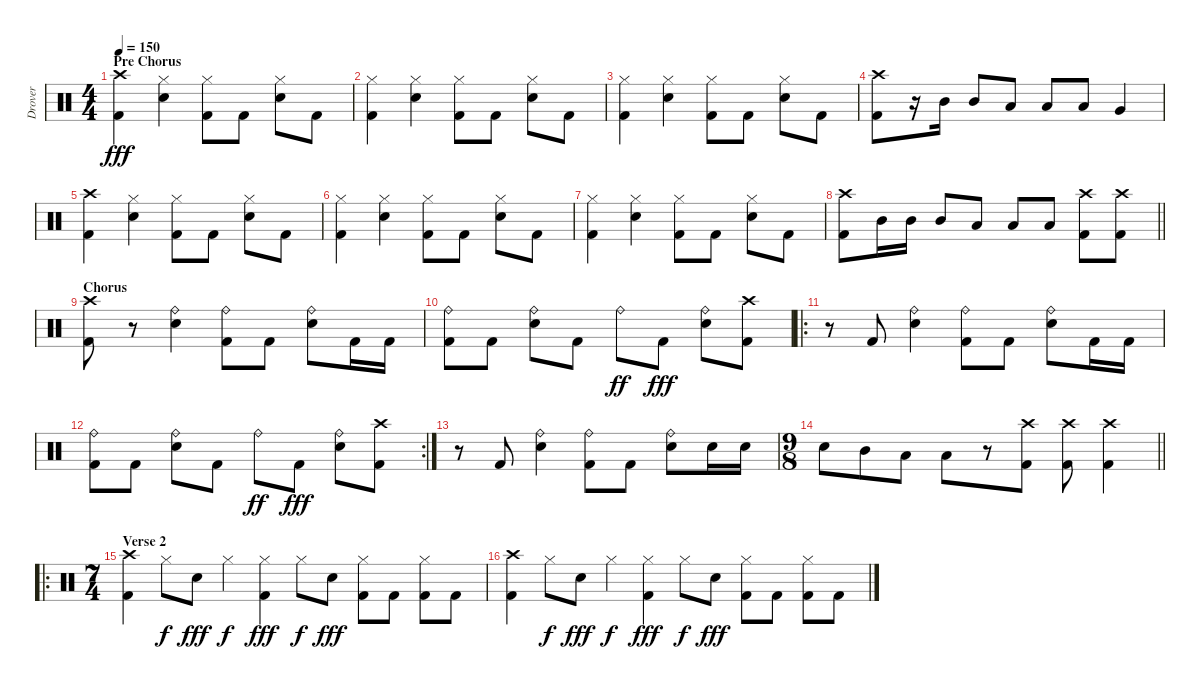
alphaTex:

\track ("Drover" "Drover") {instrument percussion}
\staff {score}
\articulation defaults
\ts (4 4)
\section ("" "Pre Chorus")
\tempo 150
\clef neutral
\ks c
("Crash high (hit)" "Kick (hit) 2").4{dy fff} ("Hi-Hat (closed)" "Snare (hit) 2").4 ("Hi-Hat (closed)" "Kick (hit) 2").8 "Kick (hit) 2".8 ("Hi-Hat (closed)" "Snare (hit) 2").8 "Kick (hit) 2".8 |
("Hi-Hat (closed)" "Kick (hit) 2").4 ("Hi-Hat (closed)" "Snare (hit) 2").4 ("Hi-Hat (closed)" "Kick (hit) 2").8 "Kick (hit) 2".8 ("Hi-Hat (closed)" "Snare (hit) 2").8 "Kick (hit) 2".8 |
("Hi-Hat (closed)" "Kick (hit) 2").4 ("Hi-Hat (closed)" "Snare (hit) 2").4 ("Hi-Hat (closed)" "Kick (hit) 2").8 "Kick (hit) 2".8 ("Hi-Hat (closed)" "Snare (hit) 2").8 "Kick (hit) 2".8 |
("Crash high (hit)" "Kick (hit) 2").8 r.16 "Mid Tom (hit)".16 "Mid Tom (hit)".8 "Low Tom (hit)".8 "Low Tom (hit)".8 "Low Tom (hit)".8 "Very Low Tom (hit)".4 |
("Crash high (hit)" "Kick (hit) 2").4 ("Hi-Hat (closed)" "Snare (hit) 2").4 ("Hi-Hat (closed)" "Kick (hit) 2").8 "Kick (hit) 2".8 ("Hi-Hat (closed)" "Snare (hit) 2").8 "Kick (hit) 2".8 |
("Hi-Hat (closed)" "Kick (hit) 2").4 ("Hi-Hat (closed)" "Snare (hit) 2").4 ("Hi-Hat (closed)" "Kick (hit) 2").8 "Kick (hit) 2".8 ("Hi-Hat (closed)" "Snare (hit) 2").8 "Kick (hit) 2".8 |
("Hi-Hat (closed)" "Kick (hit) 2").4 ("Hi-Hat (closed)" "Snare (hit) 2").4 ("Hi-Hat (closed)" "Kick (hit) 2").8 "Kick (hit) 2".8 ("Hi-Hat (closed)" "Snare (hit) 2").8 "Kick (hit) 2".8 |
\barLineRight lightlight
("Crash high (hit)" "Kick (hit) 2").8 "Mid Tom (hit)".16 "Mid Tom (hit)".16 "Mid Tom (hit)".8 "Low Tom (hit)".8 "Low Tom (hit)".8 "Low Tom (hit)".8 ("Crash high (hit)" "Kick (hit) 2").8 ("Crash high (hit)" "Kick (hit) 2").8 |
\section ("" "Chorus")
("Crash high (hit)" "Kick (hit) 2").8 r.8 ("Ride (bell)" "Snare (hit) 2").4 ("Ride (bell)" "Kick (hit) 2").8 "Kick (hit) 2".8 ("Ride (bell)" "Snare (hit) 2").8 "Kick (hit) 2".16 "Kick (hit) 2".16 |
("Ride (bell)" "Kick (hit) 2").8 "Kick (hit) 2".8 ("Ride (bell)" "Snare (hit) 2").8 "Kick (hit) 2".8 "Ride (bell)".8{dy ff} "Kick (hit) 2".8{dy fff} ("Ride (bell)" "Snare (hit) 2").8 ("Crash high (hit)" "Kick (hit) 2").8 |
\ro
r.8 "Kick (hit) 2".8 ("Ride (bell)" "Snare (hit) 2").4 ("Ride (bell)" "Kick (hit) 2").8 "Kick (hit) 2".8 ("Ride (bell)" "Snare (hit) 2").8 "Kick (hit) 2".16 "Kick (hit) 2".16 |
\rc 2
("Ride (bell)" "Kick (hit) 2").8 "Kick (hit) 2".8 ("Ride (bell)" "Snare (hit) 2").8 "Kick (hit) 2".8 "Ride (bell)".8{dy ff} "Kick (hit) 2".8{dy fff} ("Ride (bell)" "Snare (hit) 2").8 ("Crash high (hit)" "Kick (hit) 2").8 |
r.8 "Kick (hit) 2".8 ("Ride (bell)" "Snare (hit) 2").4 ("Ride (bell)" "Kick (hit) 2").8 "Kick (hit) 2".8 ("Ride (bell)" "Snare (hit) 2").8 "Snare (hit) 2".16 "Snare (hit) 2".16 |
\ts (9 8)
\barLineRight lightlight "Snare (hit) 2".8 "Mid Tom (hit)".8 "Low Tom (hit)".8 "Low Tom (hit)".8
r.8 ("Crash high (hit)" "Kick (hit) 2").8 ("Crash high (hit)" "Kick (hit) 2").8 ("Crash high (hit)" "Kick (hit) 2").4 |
\ro
\ts (7 4)
\section ("" "Verse 2")
("Crash high (hit)" "Kick (hit) 2").4 "Hi-Hat (closed)".8{dy f} "Snare (hit) 2".8{dy fff} "Hi-Hat (closed)".4{dy f} ("Hi-Hat (closed)" "Kick (hit) 2").4{dy fff} "Hi-Hat (closed)".8{dy f} "Snare (hit) 2".8{dy fff} ("Hi-Hat (closed)" "Kick (hit) 2").8 "Kick (hit) 2".8 ("Hi-Hat (closed)" "Kick (hit) 2").8 "Kick (hit) 2".8 |
("Crash high (hit)" "Kick (hit) 2").4 "Hi-Hat (closed)".8{dy f} "Snare (hit) 2".8{dy fff} "Hi-Hat (closed)".4{dy f} ("Hi-Hat (closed)" "Kick (hit) 2").4{dy fff} "Hi-Hat (closed)".8{dy f} "Snare (hit) 2".8{dy fff} ("Hi-Hat (closed)" "Kick (hit) 2").8 "Kick (hit) 2".8 ("Hi-Hat (closed)" "Kick (hit) 2").8 "Kick (hit) 2".8
